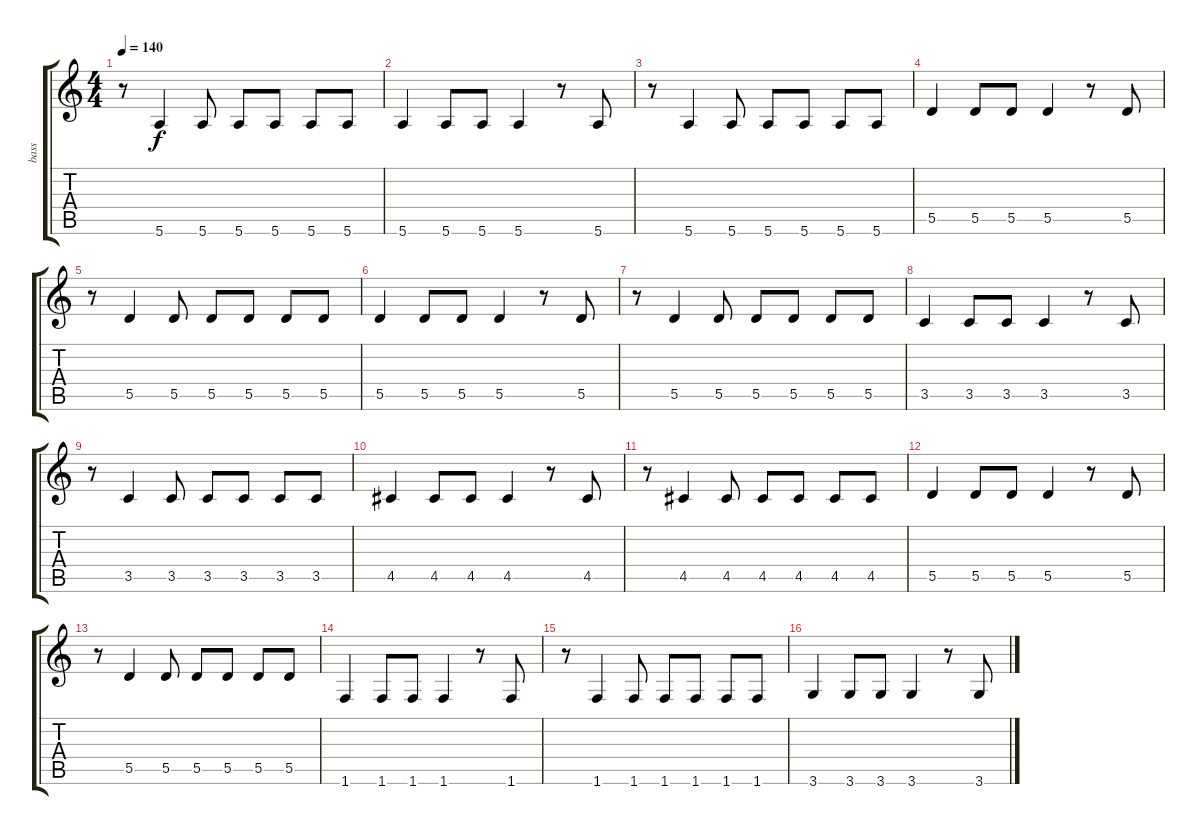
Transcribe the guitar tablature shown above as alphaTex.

\track ("bass" "bass") {instrument electricbassfinger}
\staff {score tabs}
\tuning (E4 B3 G3 D3 A2 E2) {hide}
\ts (4 4)
\tempo 140
\clef g2
\ks c
r.8{dy f} 5.6.4 5.6.8 5.6.8 5.6.8 5.6.8 5.6.8 |
5.6.4 5.6.8 5.6.8 5.6.4 r.8 5.6.8 |
r.8 5.6.4 5.6.8 5.6.8 5.6.8 5.6.8 5.6.8 |
5.5.4 5.5.8 5.5.8 5.5.4 r.8 5.5.8 |
r.8 5.5.4 5.5.8 5.5.8 5.5.8 5.5.8 5.5.8 |
5.5.4 5.5.8 5.5.8 5.5.4 r.8 5.5.8 |
r.8 5.5.4 5.5.8 5.5.8 5.5.8 5.5.8 5.5.8 |
3.5.4 3.5.8 3.5.8 3.5.4 r.8 3.5.8 |
r.8 3.5.4 3.5.8 3.5.8 3.5.8 3.5.8 3.5.8 |
4.5.4 4.5.8 4.5.8 4.5.4 r.8 4.5.8 |
r.8 4.5.4 4.5.8 4.5.8 4.5.8 4.5.8 4.5.8 |
5.5.4 5.5.8 5.5.8 5.5.4 r.8 5.5.8 |
r.8 5.5.4 5.5.8 5.5.8 5.5.8 5.5.8 5.5.8 |
1.6.4 1.6.8 1.6.8 1.6.4 r.8 1.6.8 |
r.8 1.6.4 1.6.8 1.6.8 1.6.8 1.6.8 1.6.8 |
3.6.4 3.6.8 3.6.8 3.6.4 r.8 3.6.8
